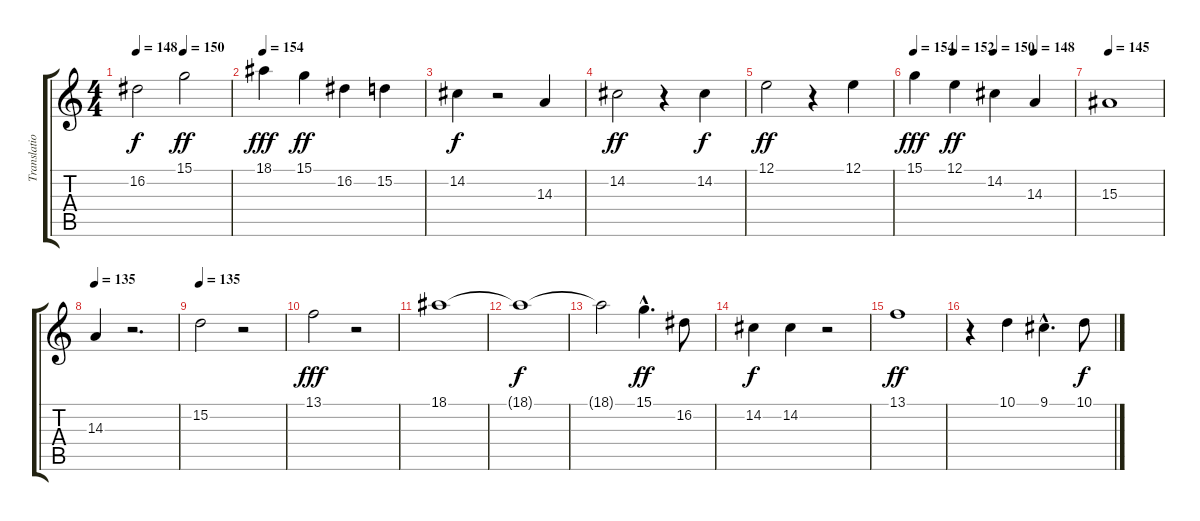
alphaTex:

\track ("Translation" "Translatio") {instrument synthvoice}
\staff {score tabs}
\tuning (E4 B3 G3 D3 A2 E2) {hide}
\ts (4 4)
\tempo 148
\tempo (150 0.5)
\clef g2
\ks c
16.2.2{dy f} 15.1.2{dy ff} |
\tempo 154
18.1.4{dy fff} 15.1.4{dy ff} 16.2.4 15.2.4 |
14.2.4{dy f} r.2 14.3.4 |
14.2.2{dy ff} r.4 14.2.4{dy f} |
12.1.2{dy ff} r.4 12.1.4 |
\tempo 154
\tempo (152 0.25)
\tempo (150 0.5)
\tempo (148 0.75)
15.1.4{dy fff} 12.1.4{dy ff} 14.2.4 14.3.4 |
\tempo 145
15.3.1 |
\tempo 135
14.3.4 r.2{d} |
\tempo 135
15.2.2 r.2 |
13.1.2{dy fff} r.2 |
18.1.1 |
18.1{t}.1{dy f} |
18.1{t}.2 15.1{hac}.4{d dy ff} 16.2.8 |
14.2.4{dy f} 14.2.4 r.2 |
13.1.1{dy ff} |
r.4 10.1.4 9.1{hac}.4{d} 10.1.8{dy f}
